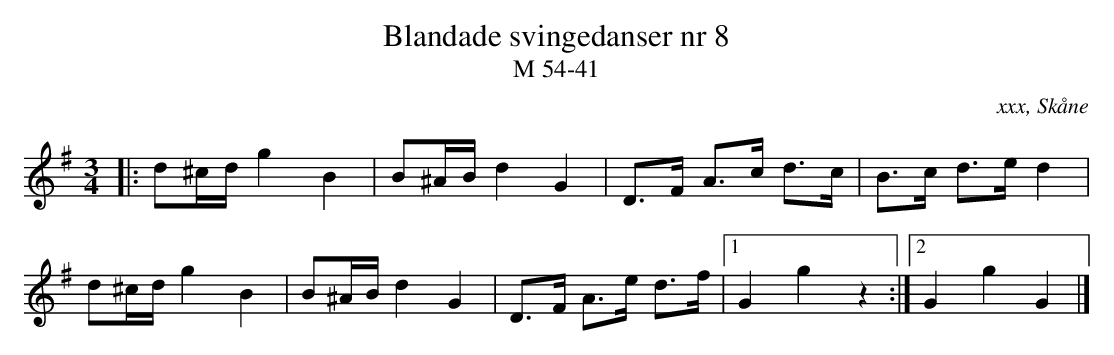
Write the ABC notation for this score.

X:1
T:Blandade svingedanser nr 8
T:M 54-41
O:xxx, Skåne
M:3/4
L:1/8
Q:108
K:C
[K:G] |: d^c/d/ g2 B2 | B^A/B/ d2 G2 | D>F A>c d>c | B>c d>e d2 |
d^c/d/ g2 B2 | B^A/B/ d2 G2 | D>F A>e d>f |1 G2 g2 z2 :|2 G2 g2 G2 |]
